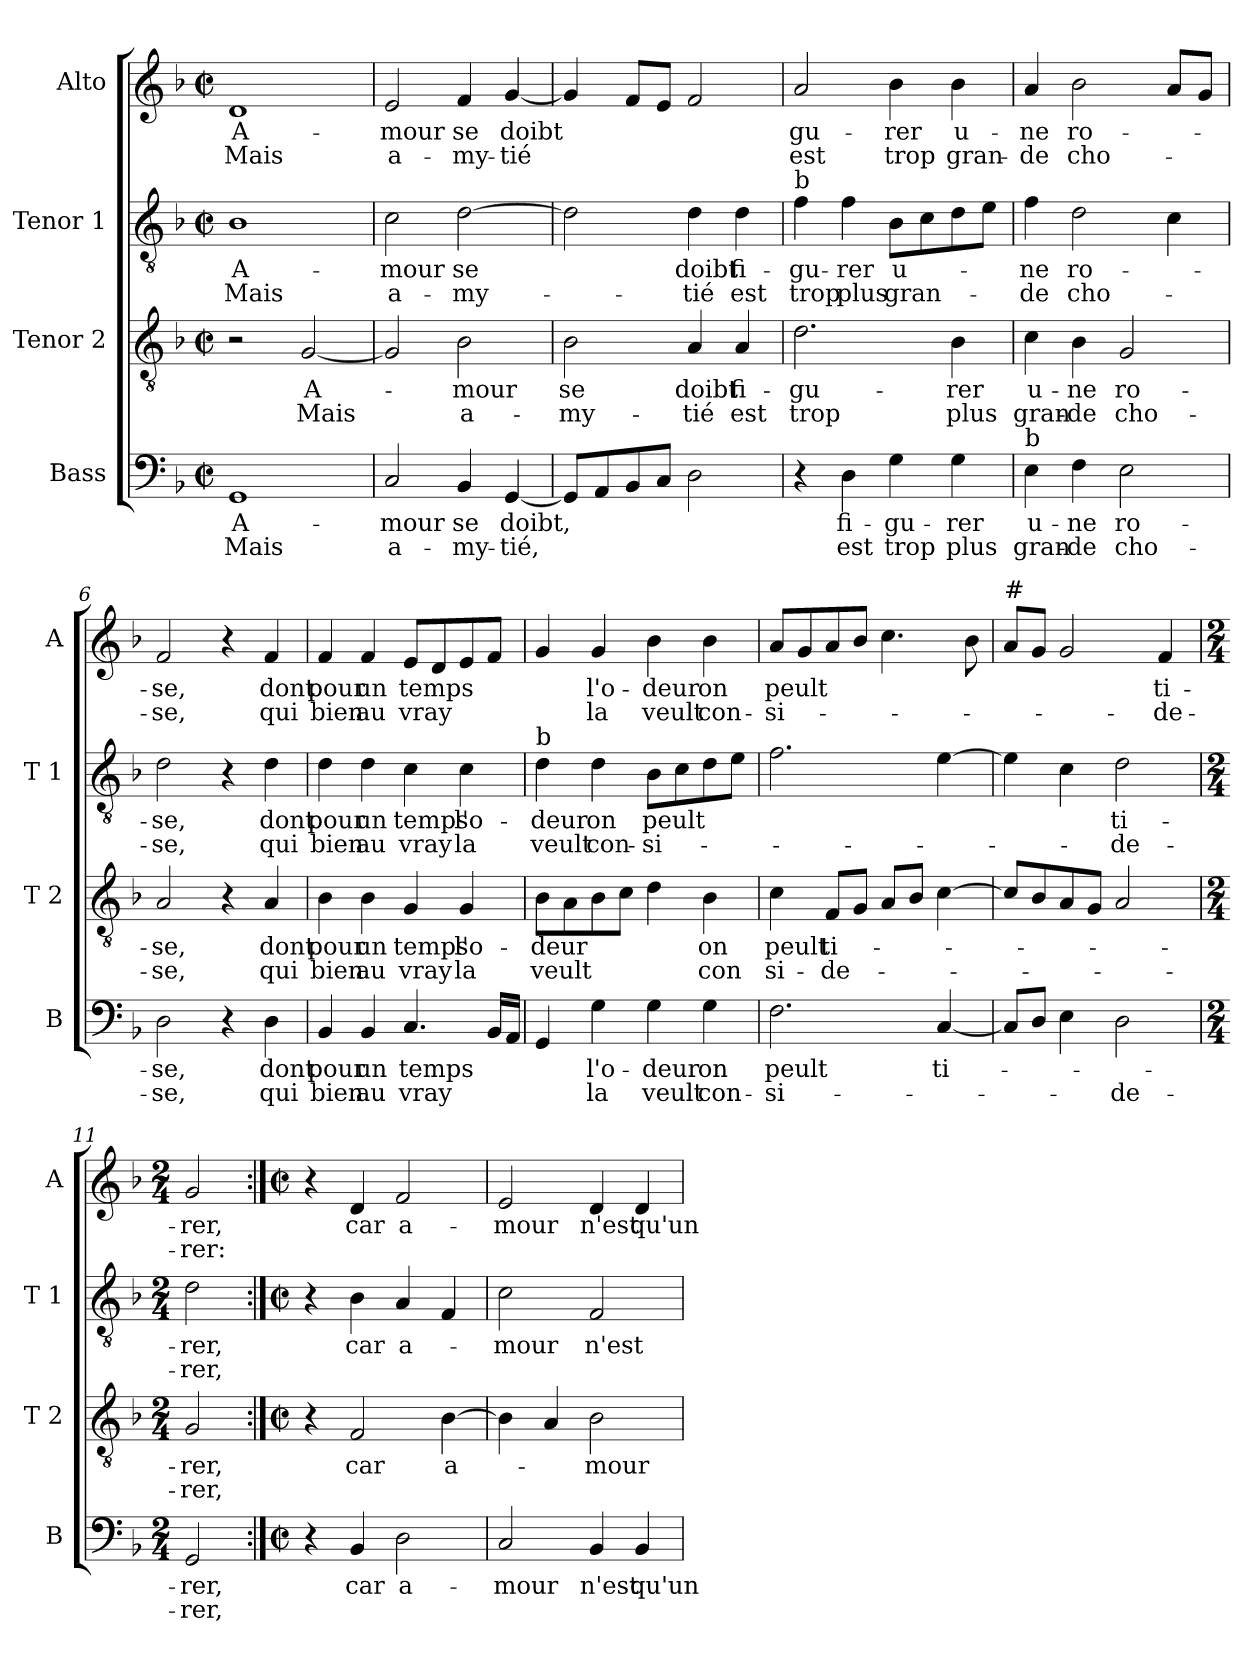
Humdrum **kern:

**kern	**text	**text	**kern	**text	**text	**kern	**text	**text	**kern	**text	**text
*part4	*part4	*part4	*part3	*part3	*part3	*part2	*part2	*part2	*part1	*part1	*part1
*staff4	*staff4	*staff4	*staff3	*staff3	*staff3	*staff2	*staff2	*staff2	*staff1	*staff1	*staff1
*I"Bass	*	*	*I"Tenor 2	*	*	*I"Tenor 1	*	*	*I"Alto	*	*
*I'B	*	*	*I'T 2	*	*	*I'T 1	*	*	*I'A	*	*
*clefF4	*	*	*clefGv2	*	*	*clefGv2	*	*	*clefG2	*	*
*k[b-]	*	*	*k[b-]	*	*	*k[b-]	*	*	*k[b-]	*	*
*F:	*	*	*F:	*	*	*F:	*	*	*F:	*	*
*M2/2	*	*	*M2/2	*	*	*M2/2	*	*	*M2/2	*	*
*met(c|)	*	*	*met(c|)	*	*	*met(c|)	*	*	*met(c|)	*	*
=1	=1	=1	=1	=1	=1	=1	=1	=1	=1	=1	=1
!	!LO:LY:b	!LO:LY:b	!	!	!	!	!LO:LY:b	!LO:LY:b	!	!LO:LY:b	!LO:LY:b
1GG	A-	Mais	2r	.	.	1B-	A-	Mais	1d	A-	Mais
!	!	!	!	!LO:LY:b	!LO:LY:b	!	!	!	!	!	!
.	.	.	[2G/	A-	Mais	.	.	.	.	.	.
=2	=2	=2	=2	=2	=2	=2	=2	=2	=2	=2	=2
!	!LO:LY:b	!LO:LY:b	!	!	!	!	!LO:LY:b	!LO:LY:b	!	!LO:LY:b	!LO:LY:b
2C/	-mour	a-	2G/]	.	.	2c\	-mour	a-	2e/	-mour	a-
!	!LO:LY:b	!LO:LY:b	!	!LO:LY:b	!LO:LY:b	!	!LO:LY:b	!LO:LY:b	!	!LO:LY:b	!LO:LY:b
4BB-/	se	-my-	2B-\	-mour	a-	[2d\	se	-my-	4f/	se	-my-
!	!LO:LY:b	!LO:LY:b	!	!	!	!	!	!	!	!LO:LY:b	!LO:LY:b
[4GG/	doibt,	-tié,	.	.	.	.	.	.	[4g/	doibt	-tié
=3	=3	=3	=3	=3	=3	=3	=3	=3	=3	=3	=3
!	!	!	!	!LO:LY:b	!LO:LY:b	!	!	!	!	!	!
8GG/L]	.	.	2B-\	se	-my-	2d\]	.	.	4g/]	.	.
8AA/	.	.	.	.	.	.	.	.	.	.	.
8BB-/	.	.	.	.	.	.	.	.	8f/L	.	.
8C/J	.	.	.	.	.	.	.	.	8e/J	.	.
!	!	!	!	!LO:LY:b	!LO:LY:b	!	!LO:LY:b	!LO:LY:b	!	!	!
2D\	.	.	4A/	doibt	-tié	4d\	doibt	-tié	2f/	.	.
!	!	!	!	!LO:LY:b	!LO:LY:b	!	!LO:LY:b	!LO:LY:b	!	!	!
.	.	.	4A/	fi-	est	4d\	fi-	est	.	.	.
=4	=4	=4	=4	=4	=4	=4	=4	=4	=4	=4	=4
!	!	!	!	!	!	!LO:TX:a:t=b	!	!	!	!	!
!	!	!	!	!LO:LY:b	!LO:LY:b	!	!LO:LY:b	!LO:LY:b	!	!LO:LY:b	!LO:LY:b
4r	.	.	2.d\	-gu-	trop	4f\	-gu-	trop	2a/	-gu-	est
!	!LO:LY:b	!LO:LY:b	!	!	!	!	!LO:LY:b	!LO:LY:b	!	!	!
4D\	fi-	est	.	.	.	4f\	-rer	plus	.	.	.
!	!LO:LY:b	!LO:LY:b	!	!	!	!	!LO:LY:b	!LO:LY:b	!	!LO:LY:b	!LO:LY:b
4G\	-gu-	trop	.	.	.	8B-\L	u-	gran-	4b-\	-rer	trop
.	.	.	.	.	.	8c\	.	.	.	.	.
!	!LO:LY:b	!LO:LY:b	!	!LO:LY:b	!LO:LY:b	!	!	!	!	!LO:LY:b	!LO:LY:b
4G\	-rer	plus	4B-\	-rer	plus	8d\	.	.	4b-\	u-	gran-
.	.	.	.	.	.	8e\J	.	.	.	.	.
=5	=5	=5	=5	=5	=5	=5	=5	=5	=5	=5	=5
!LO:TX:a:t=b	!	!	!	!	!	!	!	!	!	!	!
!	!LO:LY:b	!LO:LY:b	!	!LO:LY:b	!LO:LY:b	!	!LO:LY:b	!LO:LY:b	!	!LO:LY:b	!LO:LY:b
4E\	u-	gran-	4c\	u-	gran-	4f\	-ne	-de	4a/	-ne	-de
!	!LO:LY:b	!LO:LY:b	!	!LO:LY:b	!LO:LY:b	!	!LO:LY:b	!LO:LY:b	!	!LO:LY:b	!LO:LY:b
4F\	-ne	-de	4B-\	-ne	-de	2d\	ro-	cho-	2b-\	ro-	cho-
!	!LO:LY:b	!LO:LY:b	!	!LO:LY:b	!LO:LY:b	!	!	!	!	!	!
2E\	ro-	cho-	2G/	ro-	cho-	.	.	.	.	.	.
.	.	.	.	.	.	4c\	.	.	8a/L	.	.
.	.	.	.	.	.	.	.	.	8g/J	.	.
!!LO:LB:g=z
=6	=6	=6	=6	=6	=6	=6	=6	=6	=6	=6	=6
!	!LO:LY:b	!LO:LY:b	!	!LO:LY:b	!LO:LY:b	!	!LO:LY:b	!LO:LY:b	!	!LO:LY:b	!LO:LY:b
2D\	-se,	-se,	2A/	-se,	-se,	2d\	-se,	-se,	2f/	-se,	-se,
4r	.	.	4r	.	.	4r	.	.	4r	.	.
!	!LO:LY:b	!LO:LY:b	!	!LO:LY:b	!LO:LY:b	!	!LO:LY:b	!LO:LY:b	!	!LO:LY:b	!LO:LY:b
4D\	dont	qui	4A/	dont	qui	4d\	dont	qui	4f/	dont	qui
=7	=7	=7	=7	=7	=7	=7	=7	=7	=7	=7	=7
!	!LO:LY:b	!LO:LY:b	!	!LO:LY:b	!LO:LY:b	!	!LO:LY:b	!LO:LY:b	!	!LO:LY:b	!LO:LY:b
4BB-/	pour	bien	4B-\	pour	bien	4d\	pour	bien	4f/	pour	bien
!	!LO:LY:b	!LO:LY:b	!	!LO:LY:b	!LO:LY:b	!	!LO:LY:b	!LO:LY:b	!	!LO:LY:b	!LO:LY:b
4BB-/	un	au	4B-\	un	au	4d\	un	au	4f/	un	au
!	!LO:LY:b	!LO:LY:b	!	!LO:LY:b	!LO:LY:b	!	!LO:LY:b	!LO:LY:b	!	!LO:LY:b	!LO:LY:b
4.C/	temps	vray	4G/	temps	vray	4c\	temps	vray	8e/L	temps	vray
.	.	.	.	.	.	.	.	.	8d/	.	.
!	!	!	!	!LO:LY:b	!LO:LY:b	!	!LO:LY:b	!LO:LY:b	!	!	!
.	.	.	4G/	l'o-	la	4c\	l'o-	la	8e/	.	.
16BB-/LL	.	.	.	.	.	.	.	.	8f/J	.	.
16AA/JJ	.	.	.	.	.	.	.	.	.	.	.
=8	=8	=8	=8	=8	=8	=8	=8	=8	=8	=8	=8
!	!	!	!	!	!	!LO:TX:a:t=b	!	!	!	!	!
!	!	!	!	!LO:LY:b	!LO:LY:b	!	!LO:LY:b	!LO:LY:b	!	!	!
4GG/	.	.	8B-\L	-deur	veult	4d\	-deur	veult	4g/	.	.
.	.	.	8A\	.	.	.	.	.	.	.	.
!	!LO:LY:b	!LO:LY:b	!	!	!	!	!LO:LY:b	!LO:LY:b	!	!LO:LY:b	!LO:LY:b
4G\	l'o-	la	8B-\	.	.	4d\	on	con-	4g/	l'o-	la
.	.	.	8c\J	.	.	.	.	.	.	.	.
!	!LO:LY:b	!LO:LY:b	!	!	!	!	!LO:LY:b	!LO:LY:b	!	!LO:LY:b	!LO:LY:b
4G\	-deur	veult	4d\	.	.	8B-\L	peult	-si-	4b-\	-deur	veult
.	.	.	.	.	.	8c\	.	.	.	.	.
!	!LO:LY:b	!LO:LY:b	!	!LO:LY:b	!LO:LY:b	!	!	!	!	!LO:LY:b	!LO:LY:b
4G\	on	con-	4B-\	on	con	8d\	.	.	4b-\	on	con-
.	.	.	.	.	.	8e\J	.	.	.	.	.
=9	=9	=9	=9	=9	=9	=9	=9	=9	=9	=9	=9
!	!LO:LY:b	!LO:LY:b	!	!LO:LY:b	!LO:LY:b	!	!	!	!	!LO:LY:b	!LO:LY:b
2.F\	peult	-si-	4c\	peult	si-	2.f\	.	.	8a/L	peult	-si-
.	.	.	.	.	.	.	.	.	8g/	.	.
!	!	!	!	!LO:LY:b	!LO:LY:b	!	!	!	!	!	!
.	.	.	8F/L	ti-	-de-	.	.	.	8a/	.	.
.	.	.	8G/J	.	.	.	.	.	8b-/J	.	.
.	.	.	8A/L	.	.	.	.	.	4.cc\	.	.
.	.	.	8B-/J	.	.	.	.	.	.	.	.
!	!LO:LY:b	!	!	!	!	!	!	!	!	!	!
[4C/	ti-	.	[4c\	.	.	[4e\	.	.	.	.	.
.	.	.	.	.	.	.	.	.	8b-\	.	.
=10	=10	=10	=10	=10	=10	=10	=10	=10	=10	=10	=10
!	!	!	!	!	!	!	!	!	!LO:TX:a:t=#	!	!
8C/L]	.	.	8c/L]	.	.	4e\]	.	.	8a/L	.	.
8D/J	.	.	8B-/	.	.	.	.	.	8g/J	.	.
4E\	.	.	8A/	.	.	4c\	.	.	2g/	.	.
.	.	.	8G/J	.	.	.	.	.	.	.	.
!	!	!LO:LY:b	!	!	!	!	!LO:LY:b	!LO:LY:b	!	!	!
2D\	.	-de-	2A/	.	.	2d\	ti-	-de-	.	.	.
!	!	!	!	!	!	!	!	!	!	!LO:LY:b	!LO:LY:b
.	.	.	.	.	.	.	.	.	4f/	ti-	-de-
=11	=11	=11	=11	=11	=11	=11	=11	=11	=11	=11	=11
*M2/4	*	*	*M2/4	*	*	*M2/4	*	*	*M2/4	*	*
!	!LO:LY:b	!LO:LY:b	!	!LO:LY:b	!LO:LY:b	!	!LO:LY:b	!LO:LY:b	!	!LO:LY:b	!LO:LY:b
2GG/	-rer,	-rer,	2G/	-rer,	-rer,	2d\	-rer,	-rer,	2g/	-rer,	-rer:
!!LO:PB:g=z
=12:|!	=12:|!	=12:|!	=12:|!	=12:|!	=12:|!	=12:|!	=12:|!	=12:|!	=12:|!	=12:|!	=12:|!
*M2/2	*	*	*M2/2	*	*	*M2/2	*	*	*M2/2	*	*
*met(c|)	*	*	*met(c|)	*	*	*met(c|)	*	*	*met(c|)	*	*
4r	.	.	4r	.	.	4r	.	.	4r	.	.
!	!LO:LY:b	!	!	!LO:LY:b	!	!	!LO:LY:b	!	!	!LO:LY:b	!
4BB-/	car	.	2F/	car	.	4B-\	car	.	4d/	car	.
!	!LO:LY:b	!	!	!	!	!	!LO:LY:b	!	!	!LO:LY:b	!
2D\	a-	.	.	.	.	4A/	a-	.	2f/	a-	.
!	!	!	!	!LO:LY:b	!	!	!	!	!	!	!
.	.	.	[4B-\	a-	.	4F/	.	.	.	.	.
=13	=13	=13	=13	=13	=13	=13	=13	=13	=13	=13	=13
!	!LO:LY:b	!	!	!	!	!	!LO:LY:b	!	!	!LO:LY:b	!
2C/	-mour	.	4B-\]	.	.	2c\	-mour	.	2e/	-mour	.
.	.	.	4A/	.	.	.	.	.	.	.	.
!	!LO:LY:b	!	!	!LO:LY:b	!	!	!LO:LY:b	!	!	!LO:LY:b	!
4BB-/	n'est	.	2B-\	-mour	.	2F/	n'est	.	4d/	n'est	.
!	!LO:LY:b	!	!	!	!	!	!	!	!	!LO:LY:b	!
4BB-/	qu'un	.	.	.	.	.	.	.	4d/	qu'un	.
=	=	=	=	=	=	=	=	=	=	=	=
*-	*-	*-	*-	*-	*-	*-	*-	*-	*-	*-	*-
